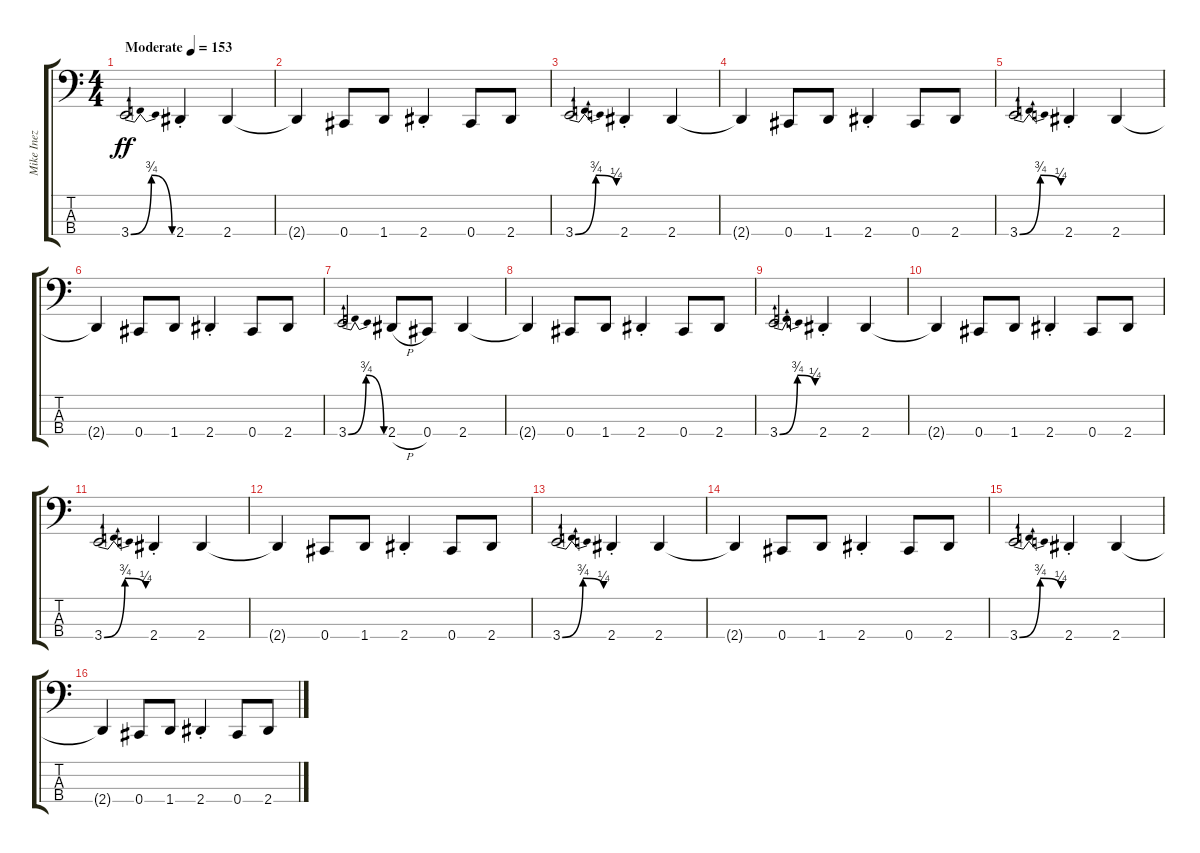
\track ("Mike Inez - Bass" "Mike Inez ") {instrument electricbasspick}
\staff {score tabs}
\tuning (Gb2 Db2 Ab1 Db1) {hide}
\ts (4 4)
\tempo (153 "Moderate")
\clef f4
\ks c
3.4{be (bendrelease 0 0 20 3 40 3 60 0)}.2{dy ff instrument electricbasspick} 2.4{st}.4 2.4.4 |
2.4{t}.4 0.4.8 1.4.8 2.4{st}.4 0.4.8 2.4.8 |
3.4{be (bendrelease 0 0 20 3 45 3 60 1)}.2 2.4{st}.4 2.4.4 |
2.4{t}.4 0.4.8 1.4.8 2.4{st}.4 0.4.8 2.4.8 |
3.4{be (bendrelease 0 0 20 3 45 3 60 1)}.2 2.4{st}.4 2.4.4 |
2.4{t}.4 0.4.8 1.4.8 2.4{st}.4 0.4.8 2.4.8 |
3.4{be (bendrelease 0 0 20 3 45 3 60 0)}.2 2.4{h}.8 0.4.8 2.4.4 |
2.4{t}.4 0.4.8 1.4.8 2.4{st}.4 0.4.8 2.4.8 |
3.4{be (bendrelease 0 0 20 3 45 3 60 1)}.2 2.4{st}.4 2.4.4 |
2.4{t}.4 0.4.8 1.4.8 2.4{st}.4 0.4.8 2.4.8 |
3.4{be (bendrelease 0 0 20 3 45 3 60 1)}.2 2.4{st}.4 2.4.4 |
2.4{t}.4 0.4.8 1.4.8 2.4{st}.4 0.4.8 2.4.8 |
3.4{be (bendrelease 0 0 20 3 45 3 60 1)}.2 2.4{st}.4 2.4.4 |
2.4{t}.4 0.4.8 1.4.8 2.4{st}.4 0.4.8 2.4.8 |
3.4{be (bendrelease 0 0 20 3 45 3 60 1)}.2 2.4{st}.4 2.4.4 |
2.4{t}.4 0.4.8 1.4.8 2.4{st}.4 0.4.8 2.4.8
